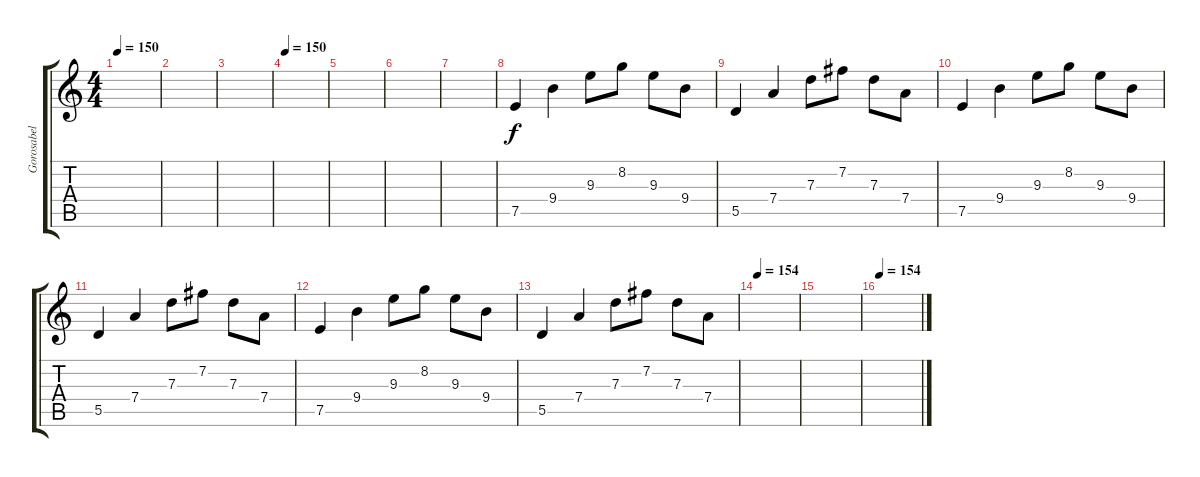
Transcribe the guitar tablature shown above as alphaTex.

\track ("Gorosabel" "Gorosabel") {instrument acousticguitarnylon}
\staff {score tabs}
\tuning (E4 B3 G3 D3 A2 E2) {hide}
\ts (4 4)
\tempo 150
\clef g2
\ks c
|
|
|
\tempo 150
|
|
|
|
7.5.4 9.4.4 9.3.8 8.2.8 9.3.8 9.4.8 |
5.5.4 7.4.4 7.3.8 7.2.8 7.3.8 7.4.8 |
7.5.4 9.4.4 9.3.8 8.2.8 9.3.8 9.4.8 |
5.5.4 7.4.4 7.3.8 7.2.8 7.3.8 7.4.8 |
7.5.4 9.4.4 9.3.8 8.2.8 9.3.8 9.4.8 |
5.5.4 7.4.4 7.3.8 7.2.8 7.3.8 7.4.8 |
\tempo 154
|
|
\tempo 154
